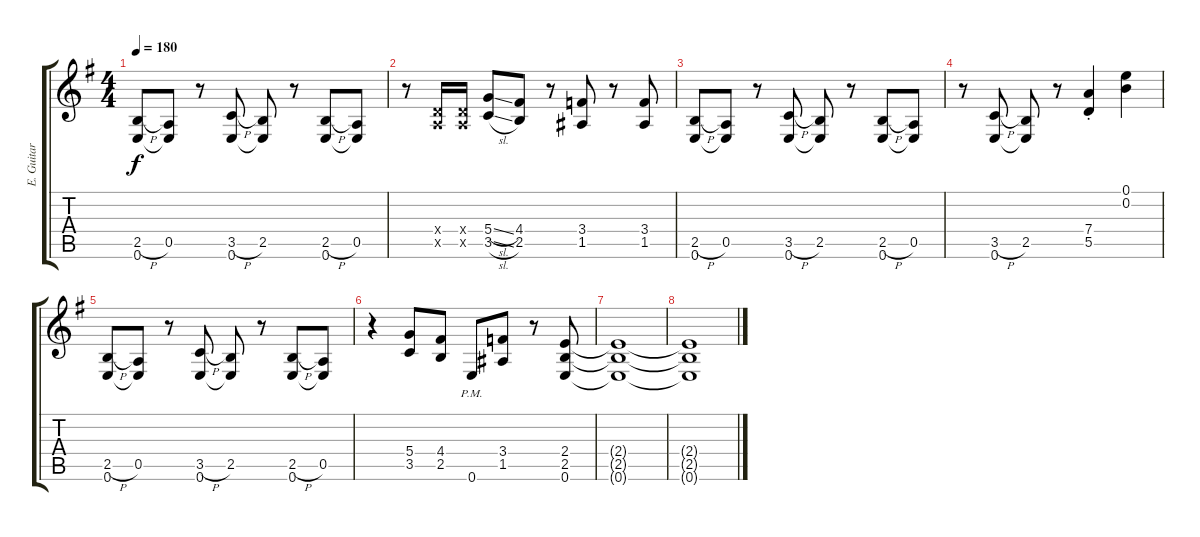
\track ("E. Guitar II" "E. Guitar ") {instrument overdrivenguitar}
\staff {score tabs}
\tuning (E4 B3 G3 D3 A2 E2) {hide}
\ts (4 4)
\tempo 180
\clef g2
\ks g
(2.5{h} 0.6).8{dy f} (0.5 0.6{t}).8 r.8 (3.5{h} 0.6).8 (2.5 0.6{t}).8 r.8 (2.5{h} 0.6).8 (0.5 0.6{t}).8 |
r.8 (0.4{x} 0.5{x}).16 (0.4{x} 0.5{x}).16 (5.4{sl} 3.5{sl}).8 (4.4 2.5).8 r.8 (3.4 1.5).8 r.8 (3.4 1.5).8 |
(2.5{h} 0.6).8 (0.5 0.6{t}).8 r.8 (3.5{h} 0.6).8 (2.5 0.6{t}).8 r.8 (2.5{h} 0.6).8 (0.5 0.6{t}).8 |
r.8 (3.5{h} 0.6).8 (2.5 0.6{t}).8 r.8 (7.4{st} 5.5{st}).4 (0.1 0.2).4 |
(2.5{h} 0.6).8 (0.5 0.6{t}).8 r.8 (3.5{h} 0.6).8 (2.5 0.6{t}).8 r.8 (2.5{h} 0.6).8 (0.5 0.6{t}).8 |
r.4 (5.4 3.5).8 (4.4 2.5).8 0.6{pm}.8 (3.4 1.5).8 r.8 (2.4 2.5 0.6).8 |
(2.4{t} 2.5{t} 0.6{t}).1 |
(2.4{t} 2.5{t} 0.6{t}).1
